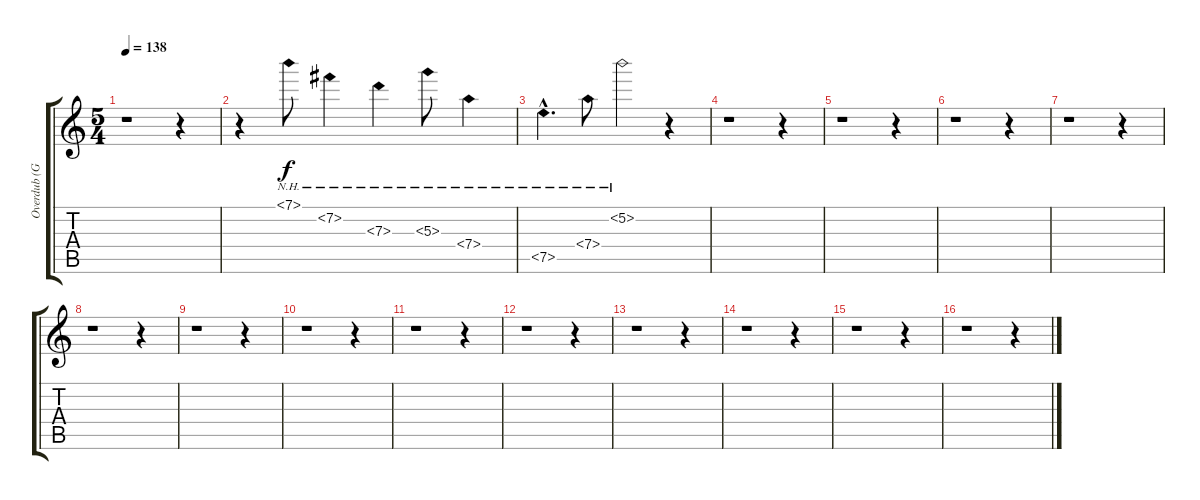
\track ("Overdub (Guitar 6)" "Overdub (G") {instrument overdrivenguitar}
\staff {score tabs}
\tuning (E4 B3 G3 D3 A2 E2) {hide}
\ts (5 4)
\tempo 138
\clef g2
\ks c
r.1{dy f} r.4 |
r.4 7.1{nh}.8 7.2{nh}.4 7.3{nh}.4 5.3{nh}.8 7.4{nh}.4 |
7.5{nh hac}.4{d} 7.4{nh}.8 5.2{nh}.2 r.4 |
r.1 r.4 |
r.1 r.4 |
r.1 r.4 |
r.1 r.4 |
r.1 r.4 |
r.1 r.4 |
r.1 r.4 |
r.1 r.4 |
r.1 r.4 |
r.1 r.4 |
r.1 r.4 |
r.1 r.4 |
r.1 r.4
